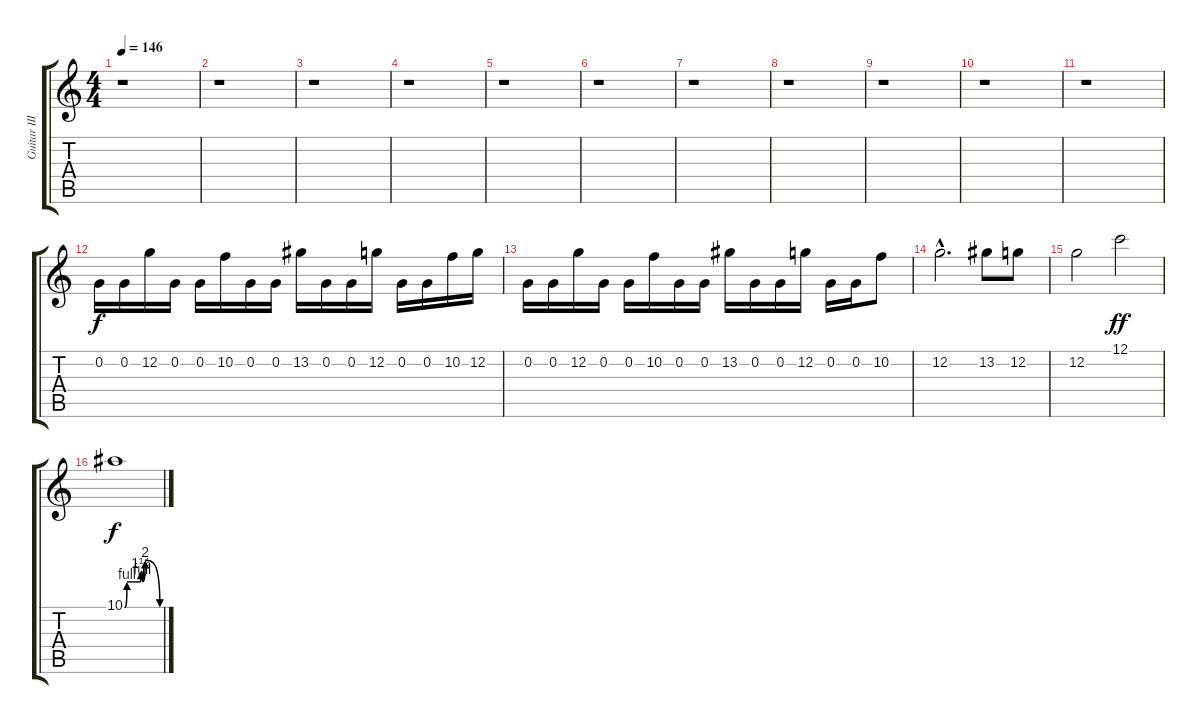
\track ("Guitar III" "Guitar III") {instrument overdrivenguitar}
\staff {score tabs}
\tuning (C4 G3 Eb3 Bb2 F2 C2) {hide}
\ts (4 4)
\tempo 146
\clef g2
\ks c
r.1{dy f} |
r.1 |
r.1 |
r.1 |
r.1 |
r.1 |
r.1 |
r.1 |
r.1 |
r.1 |
r.1 |
0.2.16 0.2.16 12.2.16 0.2.16 0.2.16 10.2.16 0.2.16 0.2.16 13.2.16 0.2.16 0.2.16 12.2.16 0.2.16 0.2.16 10.2.16 12.2.16 |
0.2.16 0.2.16 12.2.16 0.2.16 0.2.16 10.2.16 0.2.16 0.2.16 13.2.16 0.2.16 0.2.16 12.2.16 0.2.16 0.2.16 10.2.8 |
12.2{hac}.2{d} 13.2.8 12.2.8 |
12.2.2 12.1.2{dy ff} |
10.1{be (custom 0 0 4 4 15 4 26 4 28 6 30 4 35 8 60 0)}.1{dy f}
